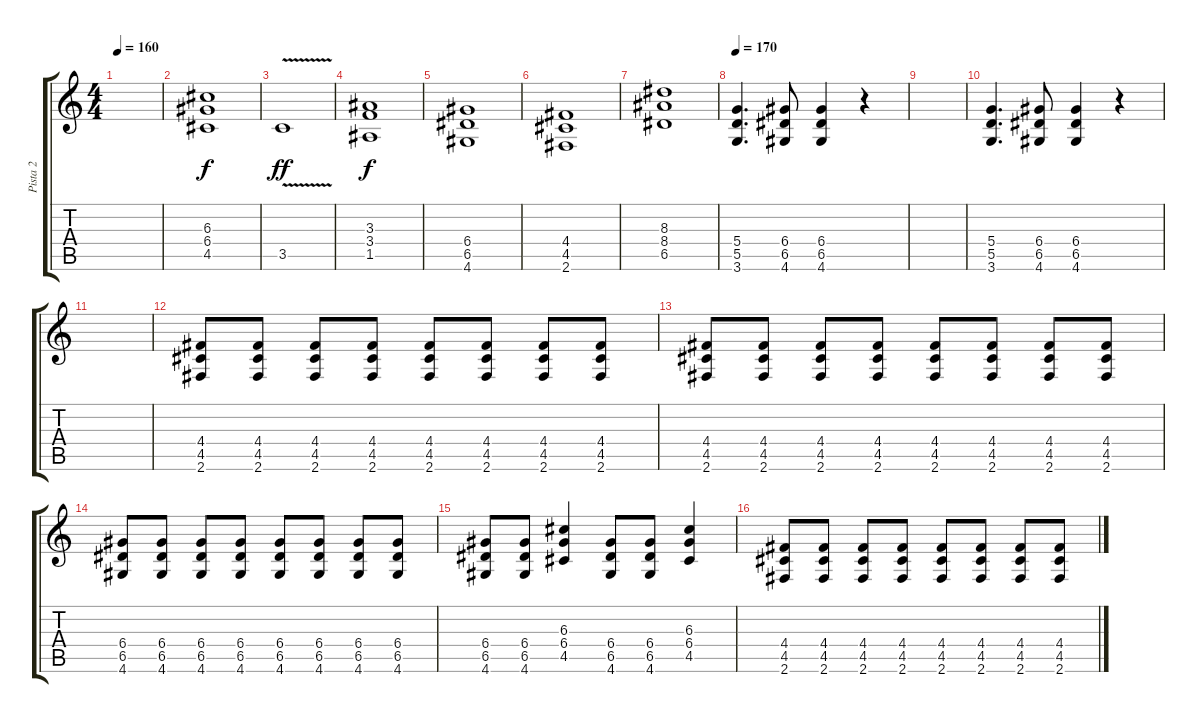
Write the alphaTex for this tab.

\track ("Pista 2" "Pista 2") {instrument overdrivenguitar}
\staff {score tabs}
\tuning (E4 B3 G3 D3 A2 E2) {hide}
\ts (4 4)
\tempo 160
\clef g2
\ks c
|
(6.3 6.4 4.5).1 |
3.5{v}.1{dy ff} |
(3.3 3.4 1.5).1{dy f} |
(6.4 6.5 4.6).1 |
(4.4 4.5 2.6).1 |
(8.3 8.4 6.5).1 |
\tempo 170
(5.4 5.5 3.6).4{d} (6.4 6.5 4.6).8 (6.4 6.5 4.6).4 r.4 |
|
(5.4 5.5 3.6).4{d} (6.4 6.5 4.6).8 (6.4 6.5 4.6).4 r.4 |
|
(4.4 4.5 2.6).8 (4.4 4.5 2.6).8 (4.4 4.5 2.6).8 (4.4 4.5 2.6).8 (4.4 4.5 2.6).8 (4.4 4.5 2.6).8 (4.4 4.5 2.6).8 (4.4 4.5 2.6).8 |
(4.4 4.5 2.6).8 (4.4 4.5 2.6).8 (4.4 4.5 2.6).8 (4.4 4.5 2.6).8 (4.4 4.5 2.6).8 (4.4 4.5 2.6).8 (4.4 4.5 2.6).8 (4.4 4.5 2.6).8 |
(6.4 6.5 4.6).8 (6.4 6.5 4.6).8 (6.4 6.5 4.6).8 (6.4 6.5 4.6).8 (6.4 6.5 4.6).8 (6.4 6.5 4.6).8 (6.4 6.5 4.6).8 (6.4 6.5 4.6).8 |
(6.4 6.5 4.6).8 (6.4 6.5 4.6).8 (6.3 6.4 4.5).4 (6.4 6.5 4.6).8 (6.4 6.5 4.6).8 (6.3 6.4 4.5).4 |
(4.4 4.5 2.6).8 (4.4 4.5 2.6).8 (4.4 4.5 2.6).8 (4.4 4.5 2.6).8 (4.4 4.5 2.6).8 (4.4 4.5 2.6).8 (4.4 4.5 2.6).8 (4.4 4.5 2.6).8
